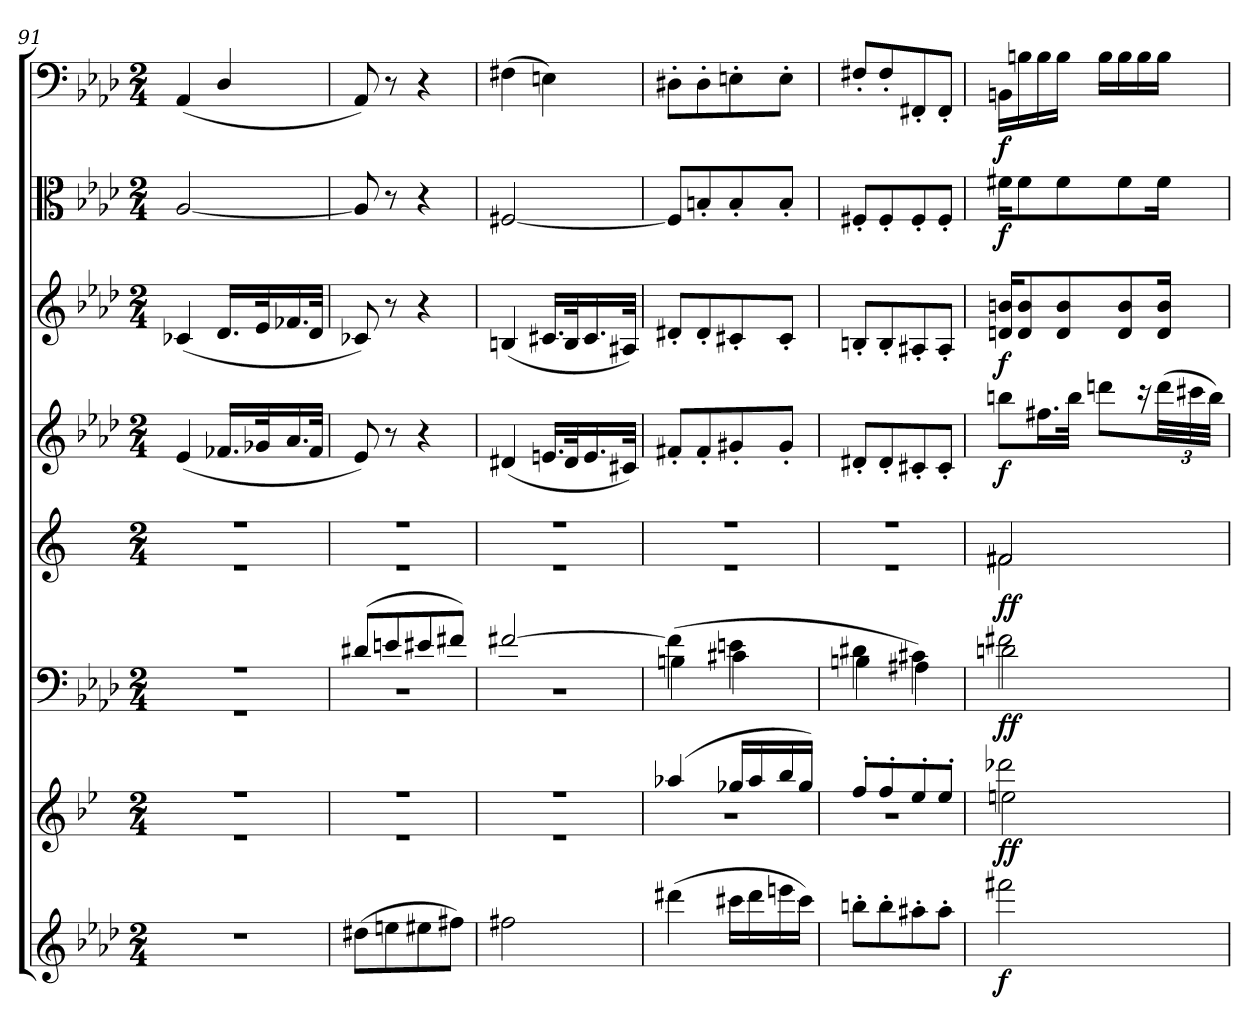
**kern	**dynam	**kern	**dynam	**kern	**dynam	**kern	**dynam	**kern	**dynam	**kern	**dynam	**kern	**dynam	**kern	**dynam
*part8	*part8	*part7	*part7	*part6	*part6	*part5	*part5	*part4	*part4	*part3	*part3	*part2	*part2	*part1	*part1
*staff8	*staff8	*staff7	*staff7	*staff6	*staff6	*staff5	*staff5	*staff4	*staff4	*staff3	*staff3	*staff2	*staff2	*staff1	*staff1
*clefG2	*	*clefG2	*	*clefF4	*	*clefG2	*	*clefG2	*	*clefG2	*	*clefC3	*	*clefF4	*
*k[b-e-a-d-]	*	*k[b-e-]	*	*k[b-e-a-d-]	*	*k[]	*	*k[b-e-a-d-]	*	*k[b-e-a-d-]	*	*k[b-e-a-d-]	*	*k[b-e-a-d-]	*
*A-:	*	*	*	*A-:	*	*	*	*A-:	*	*A-:	*	*A-:	*	*A-:	*
*M2/4	*	*M2/4	*	*M2/4	*	*M2/4	*	*M2/4	*	*M2/4	*	*M2/4	*	*M2/4	*
=91	=91	=91	=91	=91	=91	=91	=91	=91	=91	=91	=91	=91	=91	=91	=91
*	*	*^	*	*^	*	*^	*	*	*	*	*	*	*	*	*
2r	.	2r	2r	.	2r	2r	.	2r	2r	.	(4e-/	.	(4c-X/	.	[2A-/	.	(4AA-/	.
.	.	.	.	.	.	.	.	.	.	.	16.f-X/LL	.	16.d-/LL	.	.	.	4D-/	.
.	.	.	.	.	.	.	.	.	.	.	32g-X/K	.	32e-/K	.	.	.	.	.
.	.	.	.	.	.	.	.	.	.	.	16.a-/	.	16.f-X/	.	.	.	.	.
.	.	.	.	.	.	.	.	.	.	.	32f-/JJk	.	32d-/JJk	.	.	.	.	.
=92	=92	=92	=92	=92	=92	=92	=92	=92	=92	=92	=92	=92	=92	=92	=92	=92	=92	=92
(8dd#X\L	.	2r	2r	.	(8d#X/L	2r	.	2r	2r	.	8e-/)	.	8c-X/)	.	8A-/]	.	8AA-/)	.
8een\	.	.	.	.	8en/	.	.	.	.	.	8r	.	8r	.	8r	.	8r	.
8ee#X\	.	.	.	.	8e#X/	.	.	.	.	.	4r	.	4r	.	4r	.	4r	.
8ff#X\J)	.	.	.	.	8f#X/J)	.	.	.	.	.	.	.	.	.	.	.	.	.
=93	=93	=93	=93	=93	=93	=93	=93	=93	=93	=93	=93	=93	=93	=93	=93	=93	=93	=93
2ff#X\	.	2r	2r	.	[2f#X/	2r	.	2r	2r	.	(4d#X/	.	(4Bn/	.	[2F#X/	.	(4F#X\	.
.	.	.	.	.	.	.	.	.	.	.	16.en/LL	.	16.c#X/LL	.	.	.	4En\)	.
.	.	.	.	.	.	.	.	.	.	.	32d#/K	.	32B/K	.	.	.	.	.
.	.	.	.	.	.	.	.	.	.	.	16.e/	.	16.c#/	.	.	.	.	.
.	.	.	.	.	.	.	.	.	.	.	32c#X/JJk)	.	32A#X/JJk)	.	.	.	.	.
=94	=94	=94	=94	=94	=94	=94	=94	=94	=94	=94	=94	=94	=94	=94	=94	=94	=94	=94
(4ddd#X\	.	(4aa-X/	2r	.	(4f#\]	4Bn\	.	2r	2r	.	8f#X'/L	.	8d#X'/L	.	8F#/L]	.	8D#X'\L	.
.	.	.	.	.	.	.	.	.	.	.	8f#'/	.	8d#'/	.	8Bn'/	.	8D#'\	.
16ccc#X\LL	.	16gg-X/LL	.	.	4en\	4c#X\	.	.	.	.	8g#X'/	.	8c#X'/	.	8B'/	.	8En'\	.
16ddd#\	.	16aa-/	.	.	.	.	.	.	.	.	.	.	.	.	.	.	.	.
16eeen\	.	16bb-/	.	.	.	.	.	.	.	.	8g#'/J	.	8c#'/J	.	8B'/J	.	8E'\J	.
16ccc#\JJ)	.	16gg-/JJ)	.	.	.	.	.	.	.	.	.	.	.	.	.	.	.	.
=95	=95	=95	=95	=95	=95	=95	=95	=95	=95	=95	=95	=95	=95	=95	=95	=95	=95	=95
8bbn'\L	.	8ff'/L	2r	.	4d#X\	4Bn\	.	2r	2r	.	8d#X'/L	.	8Bn'/L	.	8F#X'/L	.	8F#X'/L	.
8bb'\	.	8ff'/	.	.	.	.	.	.	.	.	8d#'/	.	8B'/	.	8F#'/	.	8F#'/	.
8aa#X'\	.	8ee-'/	.	.	4c#X\)	4A#X\	.	.	.	.	8c#X'/	.	8A#X'/	.	8F#'/	.	8FF#X'/	.
8aa#'\J	.	8ee-'/J	.	.	.	.	.	.	.	.	8c#'/J	.	8A#'/J	.	8F#'/J	.	8FF#'/J	.
=96	=96	=96	=96	=96	=96	=96	=96	=96	=96	=96	=96	=96	=96	=96	=96	=96	=96	=96
2fff#X\	f	2ddd-X\	2een\	ff	2f#X\	2dn\	ff	2f#X/	2f#X\	ff	8bbn\L	f	16dn/ 16bn/KL	f	16f#X\KL	f	16BBn\LL	f
.	.	.	.	.	.	.	.	.	.	.	.	.	8d/ 8b/	.	8f#\	.	16Bn\	.
.	.	.	.	.	.	.	.	.	.	.	16.ff#X\L	.	.	.	.	.	16B\	.
.	.	.	.	.	.	.	.	.	.	.	.	.	8d/ 8b/	.	8f#\	.	16B\JJ	.
.	.	.	.	.	.	.	.	.	.	.	32bb\JJk	.	.	.	.	.	.	.
.	.	.	.	.	.	.	.	.	.	.	8dddn\L	.	.	.	.	.	16B\LL	.
.	.	.	.	.	.	.	.	.	.	.	.	.	8d/ 8b/	.	8f#\	.	16B\	.
.	.	.	.	.	.	.	.	.	.	.	16r	.	.	.	.	.	16B\	.
.	.	.	.	.	.	.	.	.	.	.	(48ddd\LL	.	16d/ 16b/Jk	.	16f#\Jk	.	16B\JJ	.
.	.	.	.	.	.	.	.	.	.	.	48ccc#X\	.	.	.	.	.	.	.
.	.	.	.	.	.	.	.	.	.	.	48bb\JJJ)	.	.	.	.	.	.	.
*	*	*v	*v	*	*	*	*	*v	*v	*	*	*	*	*	*	*	*	*
*	*	*	*	*v	*v	*	*	*	*	*	*	*	*	*	*	*
=	=	=	=	=	=	=	=	=	=	=	=	=	=	=	=
*-	*-	*-	*-	*-	*-	*-	*-	*-	*-	*-	*-	*-	*-	*-	*-
